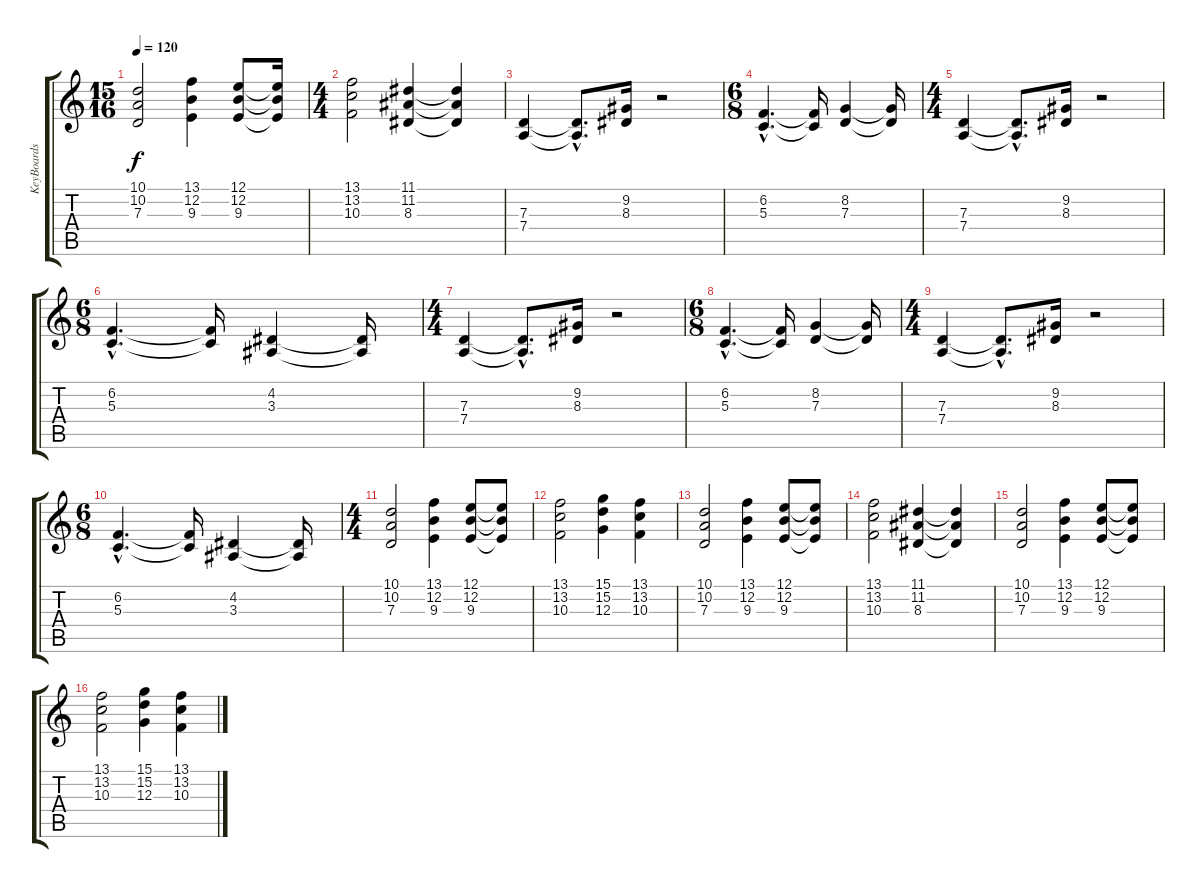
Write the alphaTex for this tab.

\track ("KeyBoards II" "KeyBoards ") {instrument stringensemble1}
\staff {score tabs}
\tuning (E4 B3 G3 D3 A2 E2) {hide}
\ts (15 16)
\tempo 120
\clef g2
\ks c
(10.1 10.2 7.3).2{dy f volume 9} (13.1 12.2 9.3).4 (12.1 12.2 9.3).8 (12.1{t} 12.2{t} 9.3{t}).16 |
\ts (4 4)
(13.1 13.2 10.3).2 (11.1 11.2 8.3).4 (11.1{t} 11.2{t} 8.3{t}).4 |
(7.3 7.4).4{volume 11} (7.3{hac t} 7.4{hac t}).8{d} (9.2 8.3).16 r.2 |
\ts (6 8)
(6.2{hac} 5.3{hac}).4{d} (6.2{t} 5.3{t}).16 (8.2 7.3).4 (8.2{t} 7.3{t}).16 |
\ts (4 4)
(7.3 7.4).4 (7.3{hac t} 7.4{hac t}).8{d} (9.2 8.3).16 r.2 |
\ts (6 8)
(6.2{hac} 5.3{hac}).4{d} (6.2{t} 5.3{t}).16 (4.2 3.3).4 (4.2{t} 3.3{t}).16 |
\ts (4 4)
(7.3 7.4).4 (7.3{hac t} 7.4{hac t}).8{d} (9.2 8.3).16 r.2 |
\ts (6 8)
(6.2{hac} 5.3{hac}).4{d} (6.2{t} 5.3{t}).16 (8.2 7.3).4 (8.2{t} 7.3{t}).16 |
\ts (4 4)
(7.3 7.4).4 (7.3{hac t} 7.4{hac t}).8{d} (9.2 8.3).16 r.2 |
\ts (6 8)
(6.2{hac} 5.3{hac}).4{d} (6.2{t} 5.3{t}).16 (4.2 3.3).4 (4.2{t} 3.3{t}).16 |
\ts (4 4)
(10.1 10.2 7.3).2{volume 9} (13.1 12.2 9.3).4 (12.1 12.2 9.3).8 (12.1{t} 12.2{t} 9.3{t}).8 |
(13.1 13.2 10.3).2 (15.1 15.2 12.3).4 (13.1 13.2 10.3).4 |
(10.1 10.2 7.3).2{volume 9} (13.1 12.2 9.3).4 (12.1 12.2 9.3).8 (12.1{t} 12.2{t} 9.3{t}).8 |
(13.1 13.2 10.3).2 (11.1 11.2 8.3).4 (11.1{t} 11.2{t} 8.3{t}).4 |
(10.1 10.2 7.3).2{volume 9} (13.1 12.2 9.3).4 (12.1 12.2 9.3).8 (12.1{t} 12.2{t} 9.3{t}).8 |
(13.1 13.2 10.3).2 (15.1 15.2 12.3).4 (13.1 13.2 10.3).4
